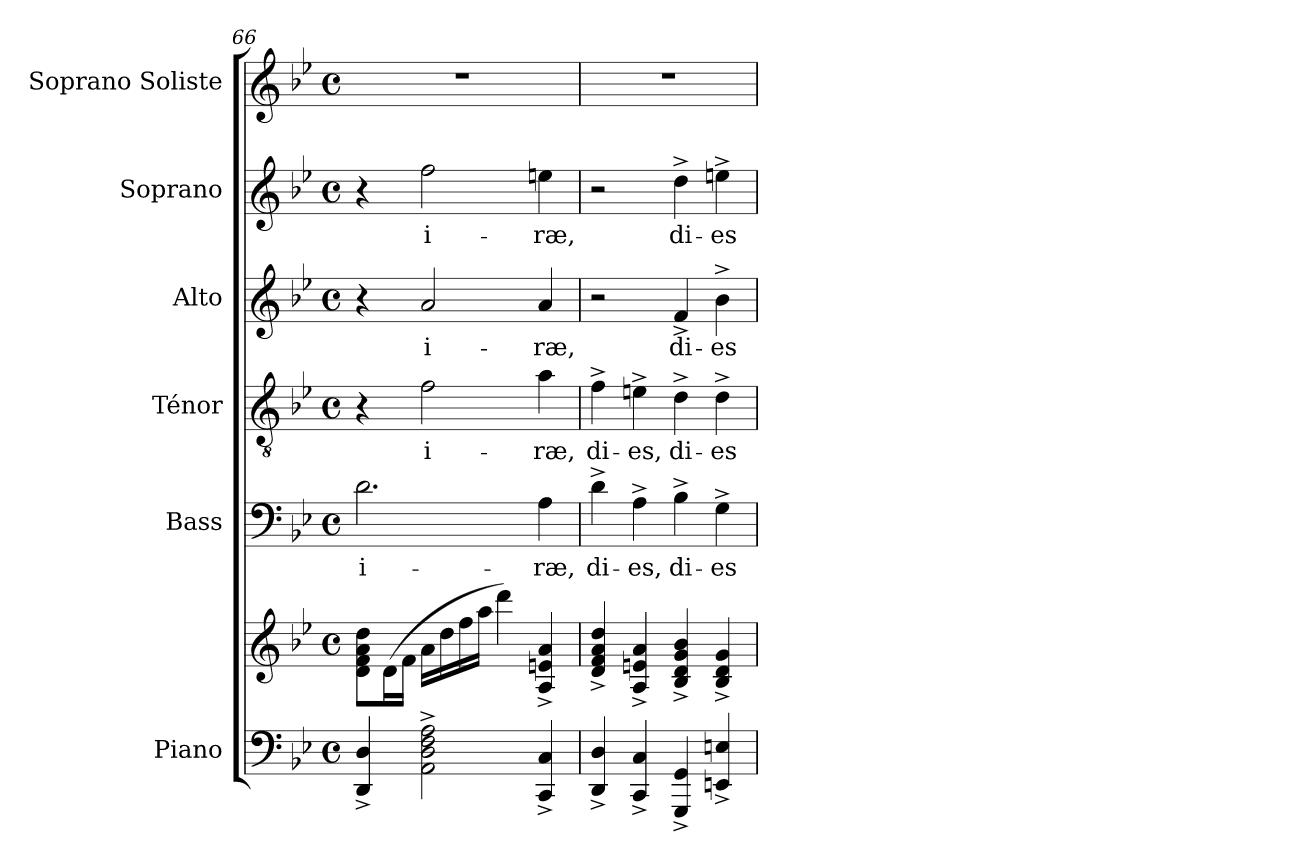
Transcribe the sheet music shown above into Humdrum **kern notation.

**kern	**kern	**kern	**text	**kern	**text	**kern	**text	**kern	**text	**kern
*part6	*part6	*part5	*part5	*part4	*part4	*part3	*part3	*part2	*part2	*part1
*staff7	*staff6	*staff5	*staff5	*staff4	*staff4	*staff3	*staff3	*staff2	*staff2	*staff1
*I"Piano	*	*I"Bass	*	*I"Ténor	*	*I"Alto	*	*I"Soprano	*	*I"Soprano Soliste
*I'Pno.	*	*I'B.	*	*I'T.	*	*I'A.	*	*I'S.	*	*
*clefF4	*clefG2	*clefF4	*	*clefGv2	*	*clefG2	*	*clefG2	*	*clefG2
*k[b-e-]	*k[b-e-]	*k[b-e-]	*	*k[b-e-]	*	*k[b-e-]	*	*k[b-e-]	*	*k[b-e-]
*M4/4	*M4/4	*M4/4	*	*M4/4	*	*M4/4	*	*M4/4	*	*M4/4
*met(c)	*met(c)	*met(c)	*	*met(c)	*	*met(c)	*	*met(c)	*	*met(c)
=66	=66	=66	=66	=66	=66	=66	=66	=66	=66	=66
4DD/^ 4D/^	8d\ 8f\ 8a\ 8dd\L	2.d\	i-	4r	.	4r	.	4r	.	1r
.	(16d\L	.	.	.	.	.	.	.	.	.
.	16f\JJ	.	.	.	.	.	.	.	.	.
2AA\^ 2D\^ 2F\^ 2A\^	16a\LL	.	.	2f\	i-	2a/	i-	2ff\	i-	.
.	16dd\	.	.	.	.	.	.	.	.	.
.	16ff\	.	.	.	.	.	.	.	.	.
.	16aa\JJ	.	.	.	.	.	.	.	.	.
.	4ddd\)	.	.	.	.	.	.	.	.	.
4CC/^ 4C/^	4A/^ 4en/^ 4a/^	4A\	-ræ,	4a\	-ræ,	4a/	-ræ,	4een\	-ræ,	.
=67	=67	=67	=67	=67	=67	=67	=67	=67	=67	=67
4DD/^ 4D/^	4d/^ 4f/^ 4a/^ 4dd/^	4d^\	di-	4f^\	di-	2r	.	2r	.	1r
4CC/^ 4C/^	4A/^ 4en/^ 4a/^	4A^\	-es,	4en^\	-es,	.	.	.	.	.
4GGG/^ 4GG/^	4B-/^ 4d/^ 4g/^ 4b-/^	4B-^\	di-	4d^\	di-	4f^/	di-	4dd^\	di-	.
4EEn/^ 4En/^	4B-/^ 4d/^ 4g/^	4G^\	-es	4d^\	-es	4b-^\	-es	4een^\	-es	.
=	=	=	=	=	=	=	=	=	=	=
*-	*-	*-	*-	*-	*-	*-	*-	*-	*-	*-
